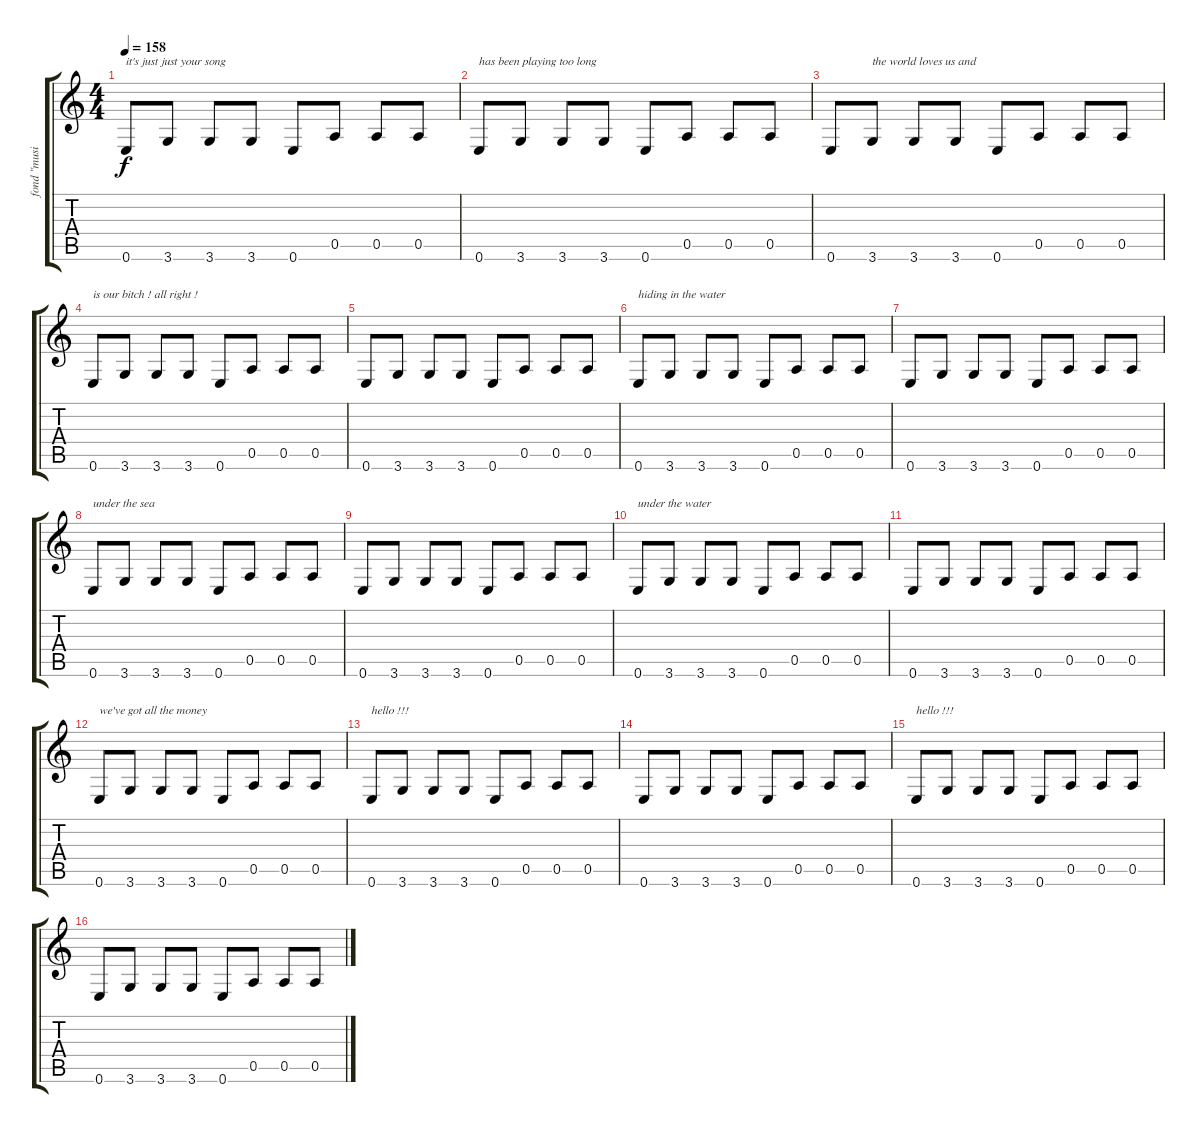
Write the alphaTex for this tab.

\track ("fond \"musical\"" "fond \"musi") {instrument distortionguitar}
\staff {score tabs}
\tuning (E4 B3 G3 D3 A2 E2) {hide}
\ts (4 4)
\tempo 158
\clef g2
\ks c
0.6.8{txt "it's just just your song" dy f} 3.6.8 3.6.8 3.6.8 0.6.8 0.5.8 0.5.8 0.5.8 |
0.6.8{txt "has been playing too long"} 3.6.8 3.6.8 3.6.8 0.6.8 0.5.8 0.5.8 0.5.8 |
0.6.8 3.6.8{txt "the world loves us and "} 3.6.8 3.6.8 0.6.8 0.5.8 0.5.8 0.5.8 |
0.6.8{txt "is our bitch ! all right !"} 3.6.8 3.6.8 3.6.8 0.6.8 0.5.8 0.5.8 0.5.8 |
0.6.8 3.6.8 3.6.8 3.6.8 0.6.8 0.5.8 0.5.8 0.5.8 |
0.6.8{txt "hiding in the water"} 3.6.8 3.6.8 3.6.8 0.6.8 0.5.8 0.5.8 0.5.8 |
0.6.8 3.6.8 3.6.8 3.6.8 0.6.8 0.5.8 0.5.8 0.5.8 |
0.6.8{txt "under the sea"} 3.6.8 3.6.8 3.6.8 0.6.8 0.5.8 0.5.8 0.5.8 |
0.6.8 3.6.8 3.6.8 3.6.8 0.6.8 0.5.8 0.5.8 0.5.8 |
0.6.8{txt "under the water"} 3.6.8 3.6.8 3.6.8 0.6.8 0.5.8 0.5.8 0.5.8 |
0.6.8 3.6.8 3.6.8 3.6.8 0.6.8 0.5.8 0.5.8 0.5.8 |
0.6.8{txt "we've got all the money"} 3.6.8 3.6.8 3.6.8 0.6.8 0.5.8 0.5.8 0.5.8 |
0.6.8{txt "hello !!!"} 3.6.8 3.6.8 3.6.8 0.6.8 0.5.8 0.5.8 0.5.8 |
0.6.8 3.6.8 3.6.8 3.6.8 0.6.8 0.5.8 0.5.8 0.5.8 |
0.6.8{txt "hello !!!"} 3.6.8 3.6.8 3.6.8 0.6.8 0.5.8 0.5.8 0.5.8 |
0.6.8 3.6.8 3.6.8 3.6.8 0.6.8 0.5.8 0.5.8 0.5.8
